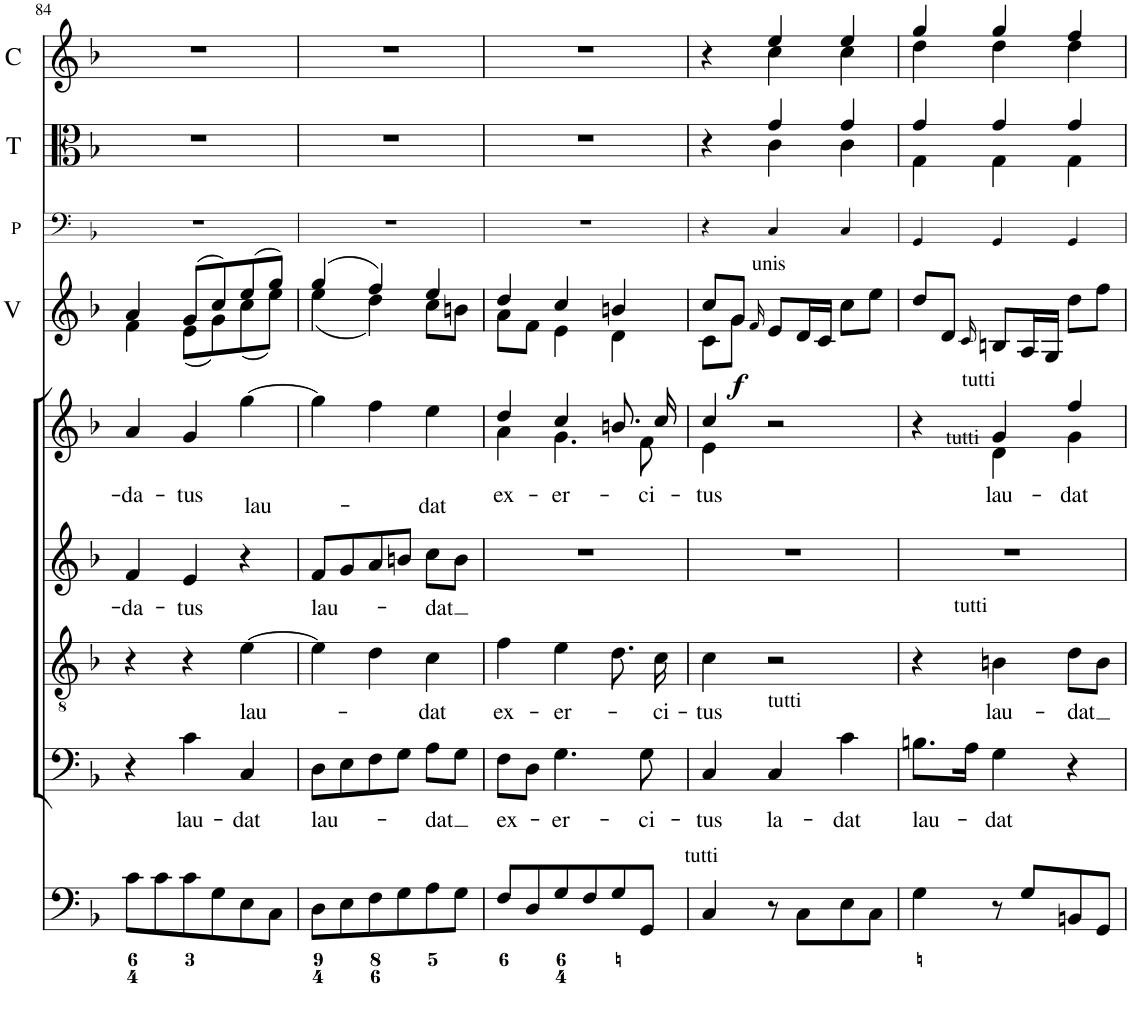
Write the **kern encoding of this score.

**kern	**kern	**text	**kern	**text	**kern	**text	**kern	**text	**kern	**dynam	**kern	**dynam	**kern	**dynam	**kern	**kern	**kern
*part11	*part10	*part10	*part9	*part9	*part8	*part8	*part7	*part7	*part6	*part6	*part5	*part5	*part4	*part4	*part3	*part2	*part1
*staff11	*staff10	*staff10	*staff9	*staff9	*staff8	*staff8	*staff7	*staff7	*staff6	*staff6	*staff5	*staff5	*staff4	*staff4	*staff3	*staff2	*staff1
*I"Organ	*I"Voice	*	*I"Tenor	*	*I"Alto	*	*I"Voice	*	*I"Violin	*	*I"Violin	*	*I"2 Violini	*	*I"Pauken	*I"2 Trombe	*I"2 Clarini
*	*	*	*	*	*	*	*	*	*I'Vln.	*	*I'Vln	*	*I'V	*	*I'P	*I'T	*I'C
!!LO:PB:g=z
*clefF4	*clefF4	*	*clefGv2	*	*clefG2	*	*clefG2	*	*clefG2	*	*clefG2	*	*clefG2	*	*clefF4	*clefC3	*clefG2
*k[b-]	*k[b-]	*	*k[b-]	*	*k[b-]	*	*k[b-]	*	*k[b-]	*	*k[b-]	*	*k[b-]	*	*k[b-]	*k[b-]	*k[b-]
*M3/4	*M3/4	*	*M3/4	*	*M3/4	*	*M3/4	*	*M3/4	*	*M3/4	*	*M3/4	*	*M3/4	*M3/4	*M3/4
=84	=84	=84	=84	=84	=84	=84	=84	=84	=84	=84	=84	=84	=84	=84	=84	=84	=84
!	!	!	!	!	!	!LO:LY:b	!	!LO:LY:b	!	!	!	!	!	!	!	!	!
*	*	*	*	*	*	*	*	*	*	*	*	*	*^	*	*	*	*
8c\L	4r	.	4r	.	4f/	-da-	4a/	-da-	4f	.	4a	.	4a/	4f\	.	2.r	2.r	2.r
8c\	.	.	.	.	.	.	.	.	.	.	.	.	.	.	.	.	.	.
!	!	!LO:LY:b	!	!	!	!LO:LY:b	!	!LO:LY:b	!	!	!	!	!	!	!	!	!	!
8c\	4c\	lau-	4r	.	4e/	-tus	4g/	-tus	(8e	.	(8g	.	(8g/L	(8e\L	.	.	.	.
8G\	.	.	.	.	.	.	.	.	8g)	.	8cc)	.	8cc/)	8g\)	.	.	.	.
!	!	!LO:LY:b	!	!LO:LY:b	!	!	!	!LO:LY:b	!	!	!	!	!	!	!	!	!	!
8E\	4C/	dat	[4e\	lau-	4r	.	[4gg\	lau-	(8cc	.	(8ee	.	(8ee/	(8cc\	.	.	.	.
8C\J	.	.	.	.	.	.	.	.	8ee)	.	8gg)	.	8gg/J)	8ee\J)	.	.	.	.
=85	=85	=85	=85	=85	=85	=85	=85	=85	=85	=85	=85	=85	=85	=85	=85	=85	=85	=85
!	!	!LO:LY:b	!	!	!	!LO:LY:b	!	!	!	!	!	!	!	!	!	!	!	!
8D\L	8D\L	lau-	4e\]	.	8f/L	lau-	4gg\]	.	(4ee	.	(4gg	.	(4gg/	(4ee\	.	2.r	2.r	2.r
8E\	8E\	.	.	.	8g/	.	.	.	.	.	.	.	.	.	.	.	.	.
8F\	8F\	.	4d\	.	8a/	.	4ff\	.	4dd)	.	4ff)	.	4ff/)	4dd\)	.	.	.	.
8G\	8G\J	.	.	.	8bn/J	.	.	.	.	.	.	.	.	.	.	.	.	.
!	!	!LO:LY:b	!	!LO:LY:b	!	!LO:LY:b	!	!LO:LY:b	!	!	!	!	!	!	!	!	!	!
8A\	8A\L	-dat	4c\	-dat	8cc\L	-dat	4ee\	-dat	8cc	.	4ee	.	4ee/	8cc\L	.	.	.	.
8G\J	8G\J	.	.	.	8b\J	.	.	.	8bn	.	.	.	.	8bn\J	.	.	.	.
=86	=86	=86	=86	=86	=86	=86	=86	=86	=86	=86	=86	=86	=86	=86	=86	=86	=86	=86
!	!	!LO:LY:b	!	!LO:LY:b	!	!	!	!LO:LY:b	!	!	!	!	!	!	!	!	!	!
*	*	*	*	*	*	*	*^	*	*	*	*	*	*	*	*	*	*	*
8F/L	8F\L	ex-	4f\	ex-	2.r	.	4dd/	4a\	ex-	8a	.	4dd	.	4dd/	8a\L	.	2.r	2.r	2.r
8D/	8D\J	.	.	.	.	.	.	.	.	8f	.	.	.	.	8f\J	.	.	.	.
!	!	!LO:LY:b	!	!LO:LY:b	!	!	!	!	!LO:LY:b	!	!	!	!	!	!	!	!	!	!
8G/	4.G\	-er-	4e\	-er-	.	.	4cc/	4.g\	-er-	4e	.	4cc	.	4cc/	4e\	.	.	.	.
8F/	.	.	.	.	.	.	.	.	.	.	.	.	.	.	.	.	.	.	.
8G/	.	.	8.d\	.	.	.	8.bn/L	.	.	4d	.	4bn	.	4bn/	4d\	.	.	.	.
!	!	!LO:LY:b	!	!	!	!	!	!	!LO:LY:b	!	!	!	!	!	!	!	!	!	!
8GG/J	8G\	-ci-	.	.	.	.	.	8f\	-ci-	.	.	.	.	.	.	.	.	.	.
!	!	!	!	!LO:LY:b	!	!	!	!	!	!	!	!	!	!	!	!	!	!	!
.	.	.	16c\	-ci-	.	.	16cc/Jk	.	.	.	.	.	.	.	.	.	.	.	.
=87	=87	=87	=87	=87	=87	=87	=87	=87	=87	=87	=87	=87	=87	=87	=87	=87	=87	=87	=87
!LO:TX:a:t=tutti	!	!	!	!	!	!	!	!	!	!	!	!	!	!	!	!	!	!	!
!	!	!LO:LY:b	!	!LO:LY:b	!	!	!	!	!LO:LY:b	!	!	!	!	!	!	!	!	!	!
*	*	*	*	*	*	*	*	*	*	*	*	*	*	*	*	*	*	*^	*^
4C/	4C/	-tus	4c\	-tus	2.r	.	4cc/	4e\	-tus	8c	.	8cc	.	8cc/L	8c\L	.	4r	4r	4ryy	4r	4ryy
!	!	!	!	!	!	!	!	!	!	!	!LO:DY:b	!	!LO:DY:b	!	!	!	!	!	!	!	!
!	!	!	!	!	!	!	!	!	!	!	!	!	!LO:DY:n=1:b	!	!	!LO:DY:b	!	!	!	!	!
.	.	.	.	.	.	.	.	.	.	8g	f	8g	f f	8g/J	8g\J	f	.	.	.	.	.
.	.	.	.	.	.	.	.	.	.	16qf	.	16qf	.	16qf/	.	.	.	.	.	.	.
!	!	!	!	!	!	!	!	!	!	!	!	!	!	!LO:TX:a:t=unis	!	!	!	!	!	!	!
!	!	!	!	!	!	!	!	!	!	!	!	!LO:TX:a:t=unis	!	!	!	!	!	!	!	!	!
!	!	!	!	!	!	!	!	!	!	!LO:TX:a:t=unis	!	!	!	!	!	!	!	!	!	!	!
!	!LO:TX:a:t=tutti	!	!	!	!	!	!	!	!	!	!	!	!	!	!	!	!	!	!	!	!
!	!	!LO:LY:b	!	!	!	!	!	!	!	!	!	!	!	!	!	!	!	!	!	!	!
8r	4C/	la-	2r	.	.	.	2r	2ryy	.	8e	.	8e	.	8e/L	2ryy	.	4C/	4g/	4c\	4ee/	4cc\
8C\L	.	.	.	.	.	.	.	.	.	16d	.	16d	.	16d/L	.	.	.	.	.	.	.
.	.	.	.	.	.	.	.	.	.	16c	.	16c	.	16c/JJ	.	.	.	.	.	.	.
!	!	!LO:LY:b	!	!	!	!	!	!	!	!	!	!	!	!	!	!	!	!	!	!	!
8E\	4c\	-dat	.	.	.	.	.	.	.	8ccL	.	8ccL	.	8cc\L	.	.	4C/	4g/	4c\	4ee/	4cc\
8C\J	.	.	.	.	.	.	.	.	.	8eeJ	.	8eeJ	.	8ee\J	.	.	.	.	.	.	.
*	*	*	*	*	*	*	*	*	*	*	*	*	*	*v	*v	*	*	*	*	*	*
=88	=88	=88	=88	=88	=88	=88	=88	=88	=88	=88	=88	=88	=88	=88	=88	=88	=88	=88	=88	=88
!	!	!LO:LY:b	!	!	!	!	!	!	!	!	!	!	!	!	!	!	!	!	!	!
4G\	8.Bn\L	lau-	4r	.	2.r	.	4r	4ryy	.	8dd	.	8dd	.	8dd/L	.	4GG/	4g/	4G\	4gg/	4dd\
.	.	.	.	.	.	.	.	.	.	8d	.	8d	.	8d/J	.	.	.	.	.	.
.	16A\Jk	.	.	.	.	.	.	.	.	.	.	.	.	.	.	.	.	.	.	.
.	.	.	.	.	.	.	.	.	.	16qc	.	16qc	.	16qc/	.	.	.	.	.	.
!	!	!	!	!	!	!	!LO:TX:a:t=tutti	!	!	!	!	!	!	!	!	!	!	!	!	!
!	!	!	!	!	!	!	!LO:TX:a:t=tutti	!	!	!	!	!	!	!	!	!	!	!	!	!
!	!	!	!LO:TX:a:t=tutti	!	!	!	!	!	!	!	!	!	!	!	!	!	!	!	!	!
!	!	!LO:LY:b	!	!LO:LY:b	!	!	!	!	!LO:LY:b	!	!	!	!	!	!	!	!	!	!	!
8r	4G\	-dat	4Bn\	lau-	.	.	4g/	4d\	lau-	8Bn	.	8Bn	.	8Bn/L	.	4GG/	4g/	4G\	4gg/	4dd\
8G/L	.	.	.	.	.	.	.	.	.	16A	.	16A	.	16A/L	.	.	.	.	.	.
.	.	.	.	.	.	.	.	.	.	16G	.	16G	.	16G/JJ	.	.	.	.	.	.
!	!	!	!	!LO:LY:b	!	!	!	!	!LO:LY:b	!	!	!	!	!	!	!	!	!	!	!
8BBn/	4r	.	8d\L	-dat	.	.	4ff/	4g\	-dat	8dd	.	8dd	.	8dd\L	.	4GG/	4g/	4G\	4ff/	4dd\
8GG/J	.	.	8B\J	.	.	.	.	.	.	8ff	.	8ff	.	8ff\J	.	.	.	.	.	.
*	*	*	*	*	*	*	*	*	*	*	*	*	*	*	*	*	*v	*v	*	*
*	*	*	*	*	*	*	*v	*v	*	*	*	*	*	*	*	*	*	*v	*v
=	=	=	=	=	=	=	=	=	=	=	=	=	=	=	=	=	=
*-	*-	*-	*-	*-	*-	*-	*-	*-	*-	*-	*-	*-	*-	*-	*-	*-	*-
